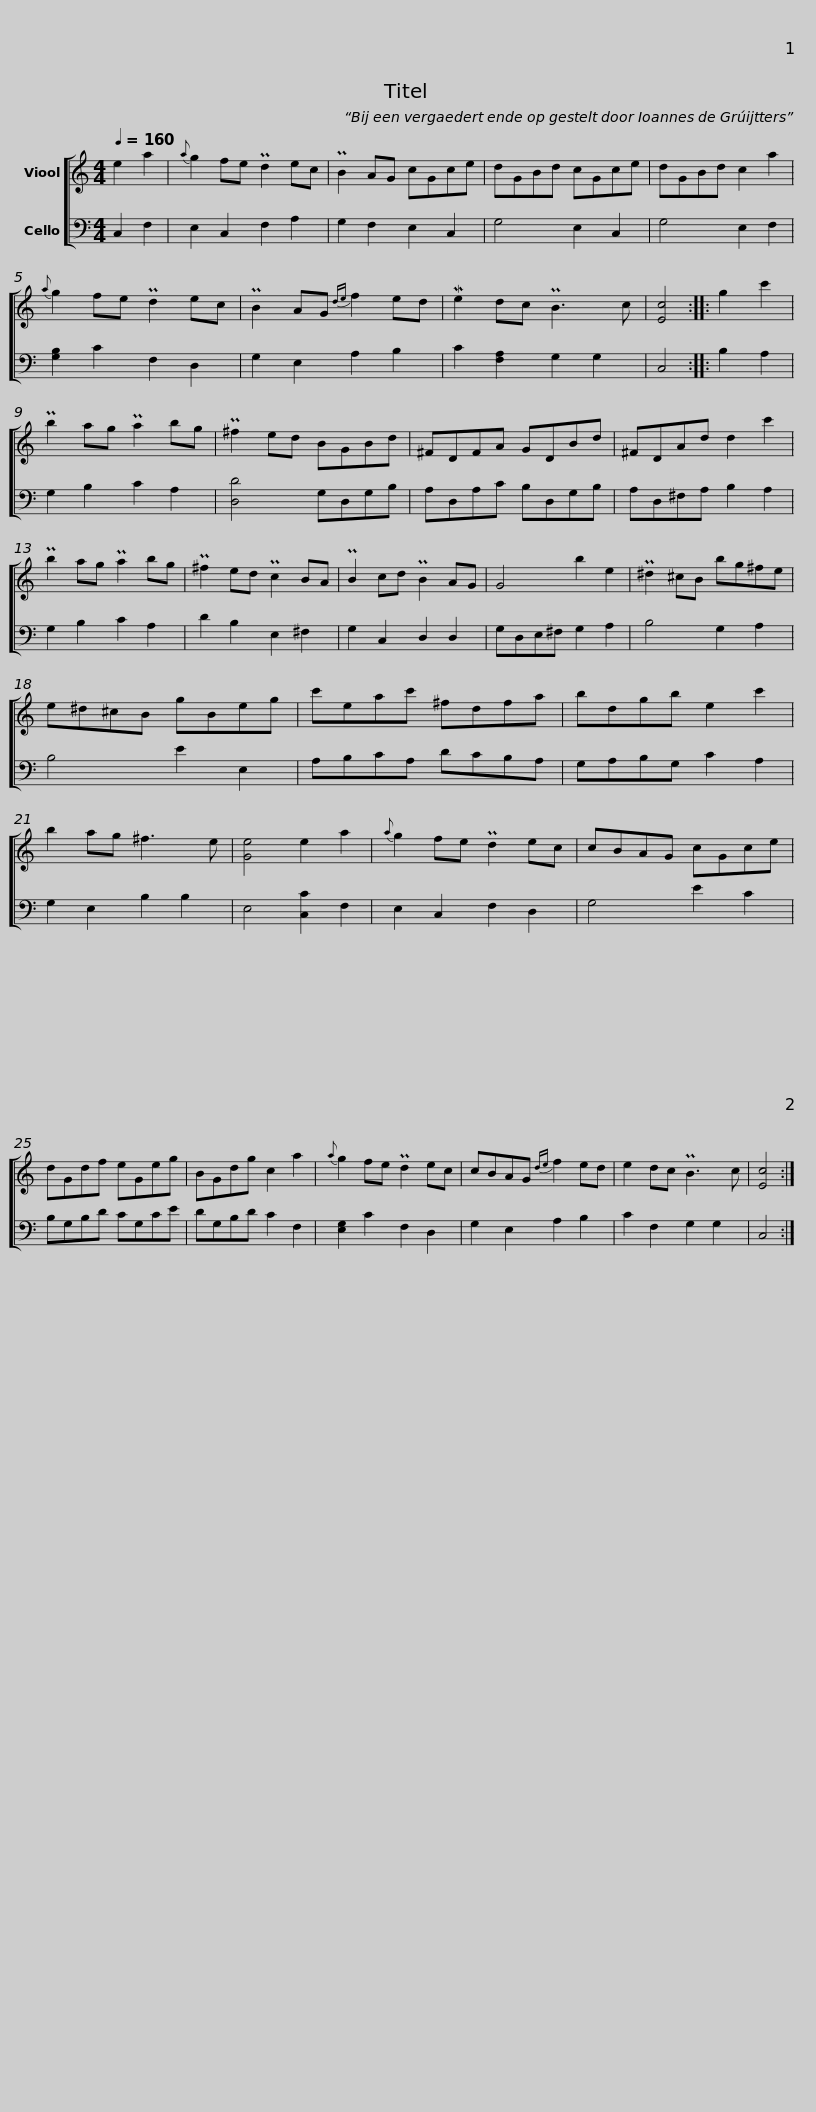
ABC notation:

X:1
%%score [ 1 2 ]
L:1/8
Q:1/4=160
M:4/4
I:linebreak $
K:C
V:1 treble
V:2 bass
V:1
 e2 a2 |{a} g2 fe Pd2 ec | PB2 AG cGce | dGBd cGce | dGBd c2 a2 |$ %5
{a} g2 fe Pd2 ec | PB2 AG{de} f2 ed | Me2 dc PB3 c | [Ec]4 ::$ g2 c'2 | %10
 Pb2 ag Pa2 bg | P^f2 ed BGBd | ^FDFA GDBd | ^FDAd d2 c'2 |$ Pb2 ag Pa2 bg | %15
 P^f2 ed Pc2 BA | PB2 cd PB2 AG | G4 b2 e2 |$ P^d2 ^cB bg^fe | e^d^cB gBeg | %20
 c'eac' ^fdfa | bdgb e2 c'2 |$ b2 ag ^f3 e | [Ge]4 e2 a2 |{a} g2 fe Pd2 ec | %25
 cBAG cGce |$ dGdf eGeg | BGdg c2 a2 |{a} g2 fe Pd2 ec | cBAG{de} f2 ed | %30
 e2 dc PB3 c | [Ec]4 :| %32
V:2
 C,2 F,2 | E,2 C,2 F,2 A,2 | G,2 F,2 E,2 C,2 | G,4 E,2 C,2 | G,4 E,2 F,2 |$ %5
 [G,B,]2 C2 F,2 D,2 | G,2 E,2 A,2 B,2 | C2 [F,A,]2 G,2 G,2 | C,4 ::$ B,2 A,2 | %10
 G,2 B,2 C2 A,2 | [D,D]4 G,D,G,B, | A,D,A,C B,D,G,B, | A,D,^F,A, B,2 A,2 |$ G,2 B,2 C2 A,2 | %15
 D2 B,2 E,2 ^F,2 | G,2 C,2 D,2 D,2 | G,D,E,^F, G,2 A,2 |$ B,4 G,2 A,2 | B,4 E2 E,2 | %20
 A,B,CA, DCB,A, | G,A,B,G, C2 A,2 |$ G,2 E,2 B,2 B,2 | E,4 [C,C]2 F,2 | E,2 C,2 F,2 D,2 | %25
 G,4 E2 C2 |$ B,G,B,D CG,CE | DG,B,D C2 F,2 | [E,G,]2 C2 F,2 D,2 | G,2 E,2 A,2 B,2 | %30
 C2 F,2 G,2 G,2 | C,4 :| %32
